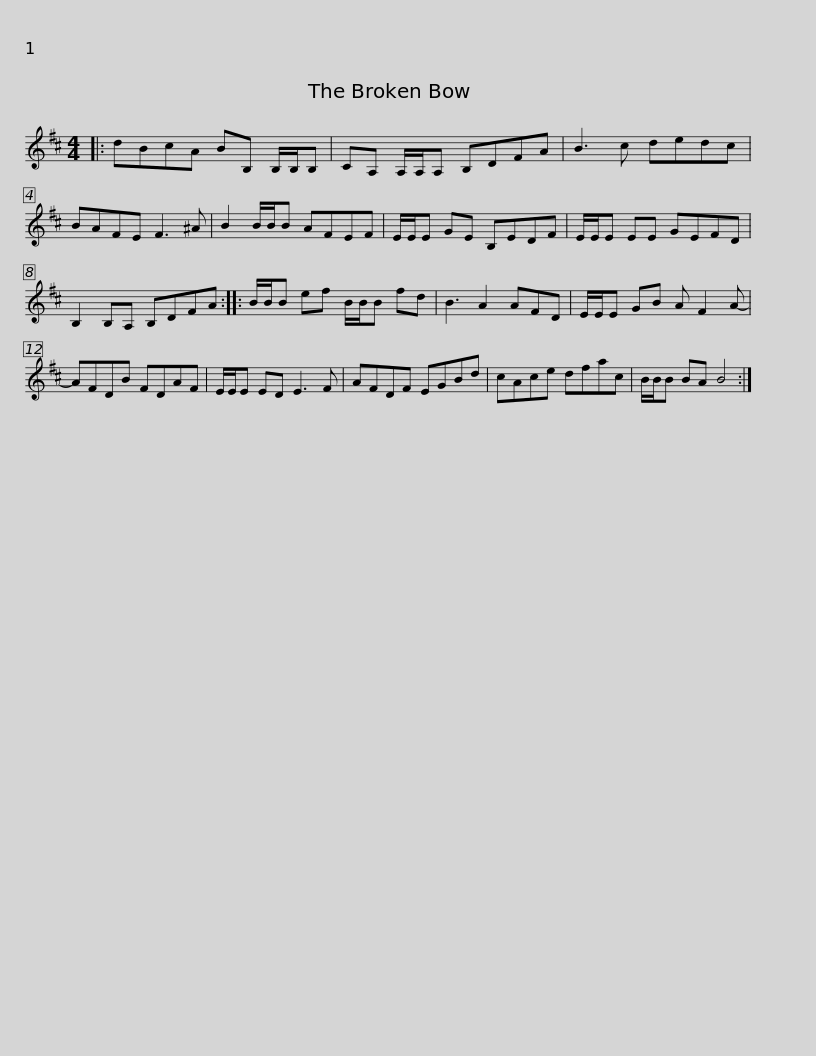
X:1
L:1/8
M:4/4
I:linebreak $
K:Bmin
V:1 treble
V:1
|: dBcA BB, B,/B,/B, | CA, A,/A,/A, B,DFA | B3 c dedc | BAFE F3 ^A | B2 B/B/B AFEF |$ %5
 E/E/E GE B,EDF | E/E/E EE GEFD | B,2 B,A, B,DFA :: B/B/B ef B/B/B fd | B3 A2 AFD |$ %10
 E/E/E GB A F2 A- | AFDB FDAF | E/E/E ED E3 F | AFDF EGBd | cAce dfac |$ %15
 B/B/B BA B4 :| %16
